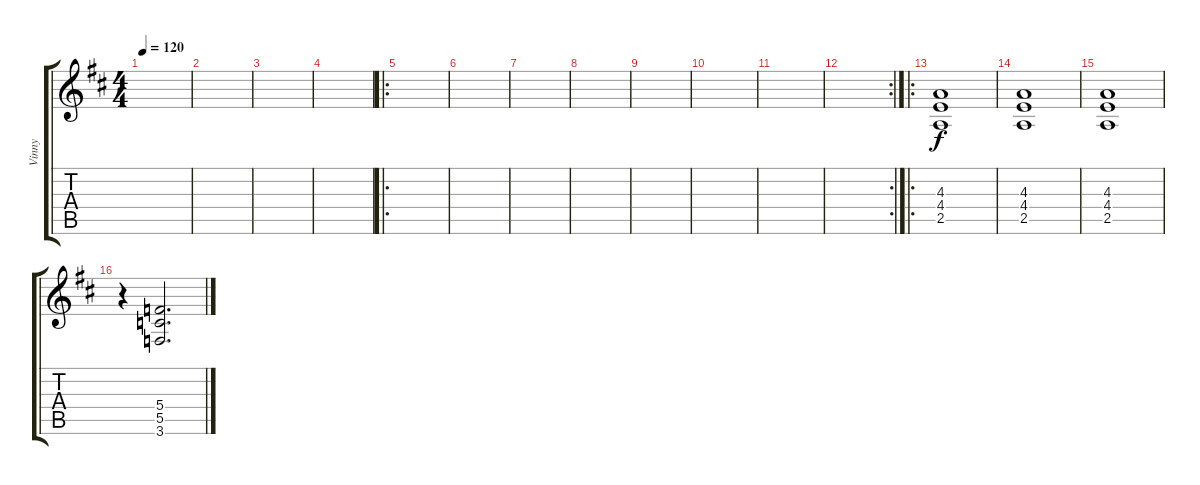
\track ("Vinny" "Vinny") {instrument distortionguitar}
\staff {score tabs}
\tuning (D4 A3 F3 C3 G2 D2) {hide}
\ts (4 4)
\tempo 120
\clef g2
\ks d
|
|
|
|
\ro
|
|
|
|
|
|
|
\rc 2
|
\ro
(4.3 4.4 2.5).1 |
(4.3 4.4 2.5).1 |
(4.3 4.4 2.5).1 |
r.4 (5.4 5.5 3.6).2{d}
